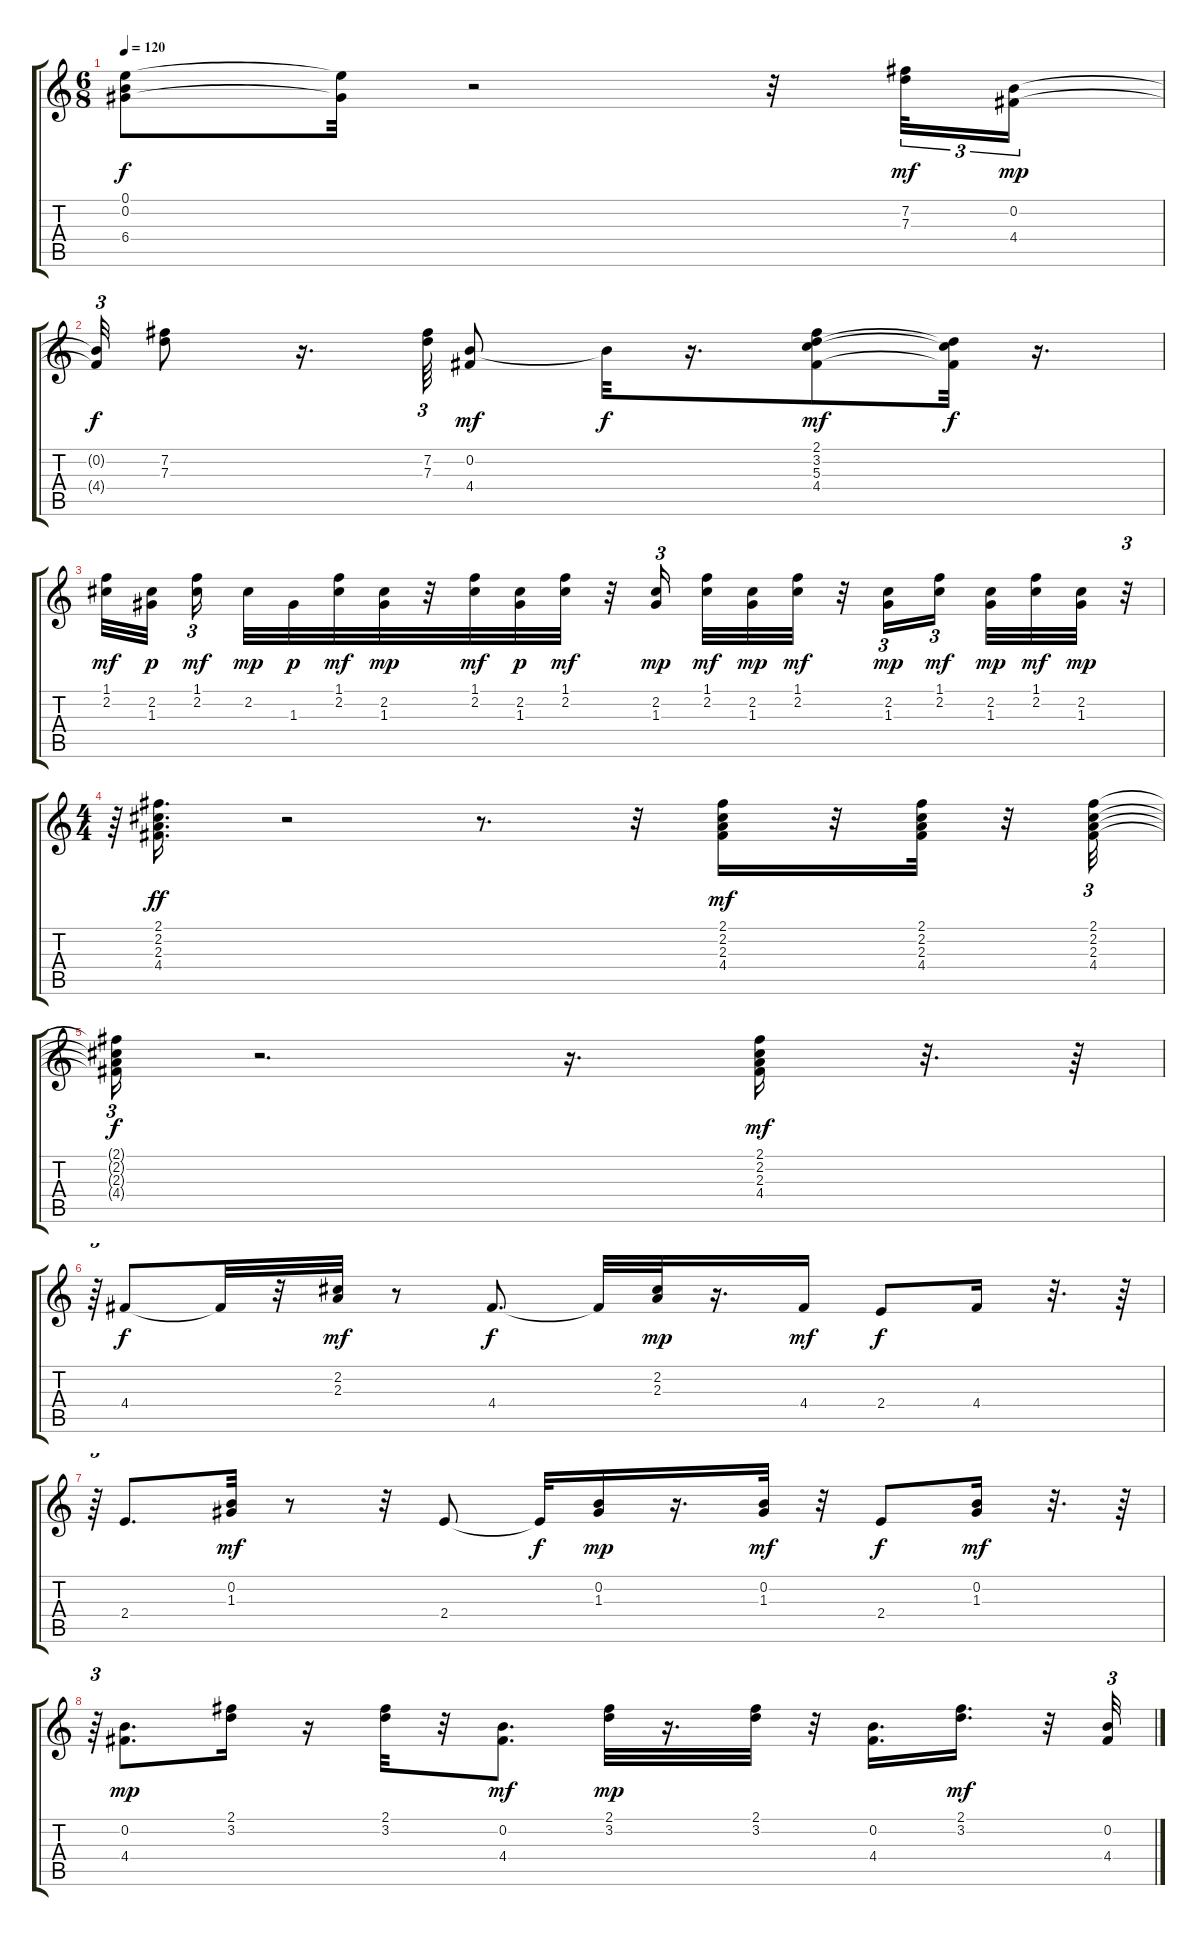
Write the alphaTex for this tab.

\track "" {instrument acousticguitarsteel}
\staff {score tabs}
\tuning (E4 B3 G3 D3 A2 E2) {hide}
\ts (6 8)
\tempo 120
\clef g2
\ks c
(0.1 0.2 6.4).8{dy f} (0.1{t} 6.4{t}).32 r.2 r.32 (7.2 7.3).32{tu (3 2) dy mf} (0.2 4.4).16{tu (3 2) dy mp} |
(0.2{t} 4.4{t}).32{tu (3 2) dy f} (7.2 7.3).8 r.16{d} (7.2 7.3).64{tu (3 2)} (0.2 4.4).8{dy mf} 0.2{t}.32{dy f} r.16{d} (2.1 3.2 5.3 4.4).8{dy mf} (3.2{t} 5.3{t} 4.4{t}).32{dy f} r.16{d} |
(1.1 2.2).32{dy mf} (2.2 1.3).32{dy p beam splitsecondary} (1.1 2.2).16{tu (3 2) dy mf beam splitsecondary} 2.2.32{dy mp} 1.3.32{dy p} (1.1 2.2).32{dy mf} (2.2 1.3).32{dy mp} r.32 (1.1 2.2).32{dy mf} (2.2 1.3).32{dy p} (1.1 2.2).32{dy mf} r.32 (2.2 1.3).16{tu (3 2) dy mp beam splitsecondary} (1.1 2.2).32{dy mf} (2.2 1.3).32{dy mp} (1.1 2.2).32{dy mf} r.32 (2.2 1.3).16{tu (3 2) dy mp} (1.1 2.2).16{tu (3 2) dy mf beam splitsecondary} (2.2 1.3).32{dy mp} (1.1 2.2).32{dy mf} (2.2 1.3).32{dy mp} r.32{tu (3 2)} |
\ts (4 4)
r.64{tu (3 2)} (2.1 2.2 2.3 4.4).16{d dy ff} r.2 r.8{d} r.32 (2.1 2.2 2.3 4.4).16{dy mf} r.32 (2.1 2.2 2.3 4.4).32 r.32 (2.1 2.2 2.3 4.4).32{tu (3 2)} |
(2.1{t} 2.2{t} 2.3{t} 4.4{t}).16{tu (3 2) dy f} r.2{d} r.16{d} (2.1 2.2 2.3 4.4).16{dy mf} r.32{d} r.64 |
r.64{tu (3 2)} 4.4.8{dy f} 4.4{t}.32 r.32 (2.2 2.3).32{dy mf} r.8 4.4.8{d dy f} 4.4{t}.32 (2.2 2.3).32{dy mp} r.16{d} 4.4.16{dy mf} 2.4.8{dy f} 4.4.16 r.32{d} r.64 |
r.64{tu (3 2)} 2.4.8{d} (0.2 1.3).32{dy mf} r.8 r.32 2.4.8 2.4{t}.32{dy f} (0.2 1.3).16{dy mp} r.16{d} (0.2 1.3).32{dy mf} r.32 2.4.8{dy f} (0.2 1.3).16{dy mf} r.32{d} r.64 |
r.64{tu (3 2)} (0.2 4.4).8{d dy mp} (2.1 3.2).16 r.16 (2.1 3.2).32 r.32 (0.2 4.4).8{d dy mf} (2.1 3.2).32{dy mp} r.16{d} (2.1 3.2).32 r.32 (0.2 4.4).16{d} (2.1 3.2).16{d dy mf} r.32 (0.2 4.4).32{tu (3 2)}
